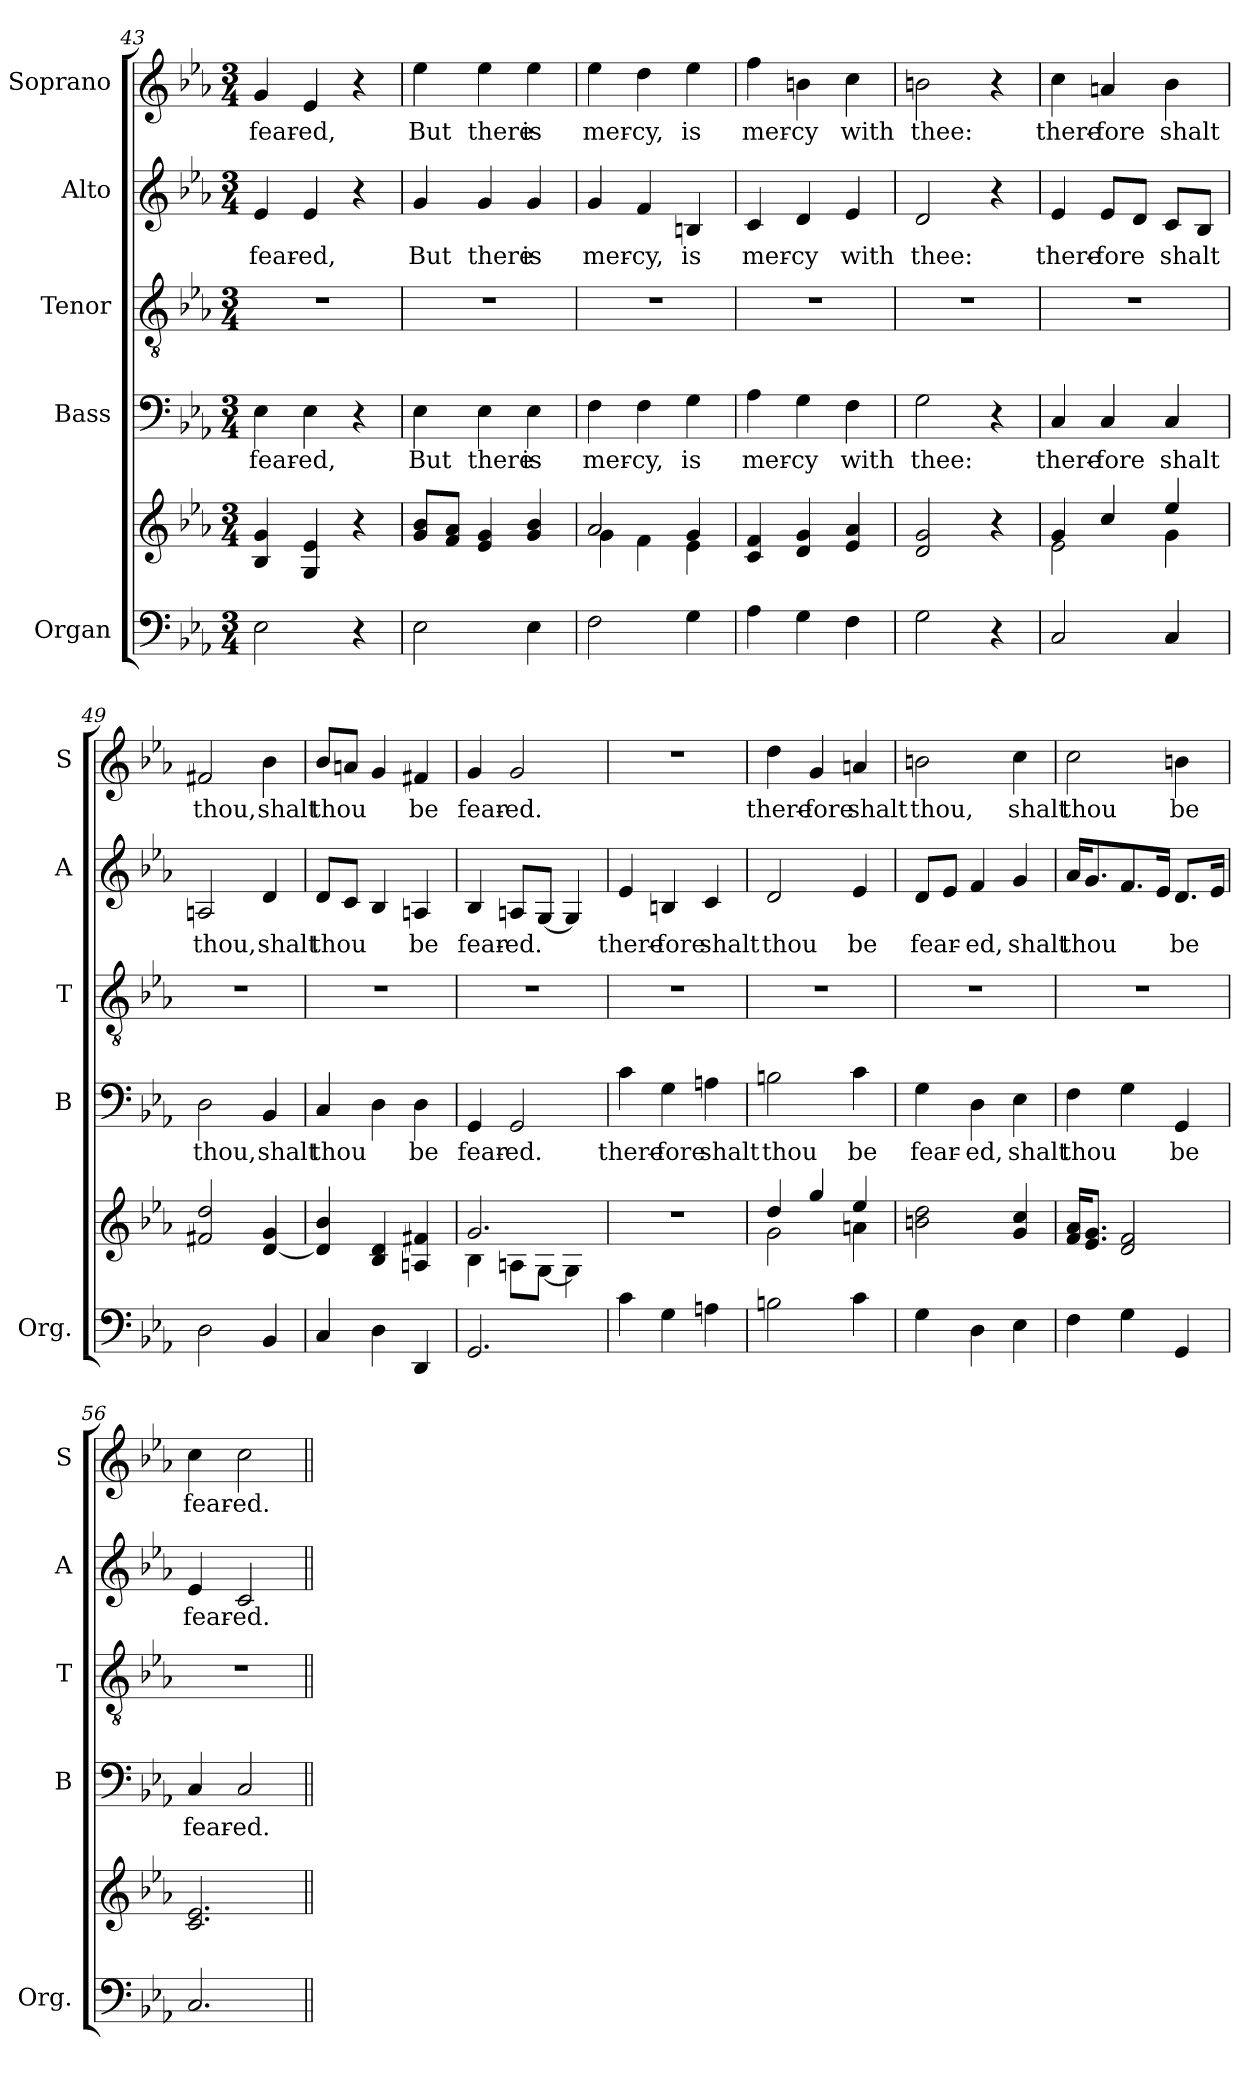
**kern	**kern	**kern	**text	**kern	**kern	**text	**kern	**text
*part5	*part5	*part4	*part4	*part3	*part2	*part2	*part1	*part1
*staff6	*staff5	*staff4	*staff4	*staff3	*staff2	*staff2	*staff1	*staff1
*I"Organ	*	*I"Bass	*	*I"Tenor	*I"Alto	*	*I"Soprano	*
*I'Org.	*	*I'B	*	*I'T	*I'A	*	*I'S	*
*clefF4	*clefG2	*clefF4	*	*clefGv2	*clefG2	*	*clefG2	*
*k[b-e-a-]	*k[b-e-a-]	*k[b-e-a-]	*	*k[b-e-a-]	*k[b-e-a-]	*	*k[b-e-a-]	*
*E-:	*E-:	*E-:	*	*E-:	*E-:	*	*E-:	*
*M3/4	*M3/4	*M3/4	*	*M3/4	*M3/4	*	*M3/4	*
=43	=43	=43	=43	=43	=43	=43	=43	=43
!	!	!	!LO:LY:b	!	!	!LO:LY:b	!	!LO:LY:b
2E-\	4B-!/ 4g!/	4E-\	fear-	2.r	4e-/	fear-	4g/	fear-
!	!	!	!LO:LY:b	!	!	!LO:LY:b	!	!LO:LY:b
.	4G!/ 4e-!/	4E-\	-ed,	.	4e-/	-ed,	4e-/	-ed,
4r	4r	4r	.	.	4r	.	4r	.
!!LO:PB:g=z
=44	=44	=44	=44	=44	=44	=44	=44	=44
!	!	!	!LO:LY:b	!	!	!LO:LY:b	!	!LO:LY:b
2E-\	8g!/ 8b-!/L	4E-\	But	2.r	4g/	But	4ee-\	But
.	8f/ 8a-/J	.	.	.	.	.	.	.
!	!	!	!LO:LY:b	!	!	!LO:LY:b	!	!LO:LY:b
.	4e-!/ 4g!/	4E-\	there	.	4g/	there	4ee-\	there
!	!	!	!LO:LY:b	!	!	!LO:LY:b	!	!LO:LY:b
4E-\	4g!/ 4b-!/	4E-\	is	.	4g/	is	4ee-\	is
=45	=45	=45	=45	=45	=45	=45	=45	=45
*	*^	*	*	*	*	*	*	*
!	!	!	!	!LO:LY:b	!	!	!LO:LY:b	!	!LO:LY:b
2F\	2a-!/	4g!\	4F\	mer-	2.r	4g/	mer-	4ee-\	mer-
!	!	!	!	!LO:LY:b	!	!	!LO:LY:b	!	!LO:LY:b
.	.	4f!\	4F\	-cy,	.	4f/	-cy,	4dd\	-cy,
!	!	!	!	!LO:LY:b	!	!	!LO:LY:b	!	!LO:LY:b
4G\	4g!/	4e-!\	4G\	is	.	4Bn/	is	4ee-\	is
=46	=46	=46	=46	=46	=46	=46	=46	=46	=46
!	!	!	!	!LO:LY:b	!	!	!LO:LY:b	!	!LO:LY:b
*	*v	*v	*	*	*	*	*	*	*
4A-\	4c!/ 4f!/	4A-\	mer-	2.r	4c/	mer-	4ff\	mer-
!	!	!	!LO:LY:b	!	!	!LO:LY:b	!	!LO:LY:b
4G\	4d!/ 4g!/	4G\	-cy	.	4d/	-cy	4bn\	-cy
!	!	!	!LO:LY:b	!	!	!LO:LY:b	!	!LO:LY:b
4F\	4e-!/ 4a-!/	4F\	with	.	4e-/	with	4cc\	with
=47	=47	=47	=47	=47	=47	=47	=47	=47
!	!	!	!LO:LY:b	!	!	!LO:LY:b	!	!LO:LY:b
2G\	2d!/ 2g!/	2G\	thee:	2.r	2d/	thee:	2bn\	thee:
4r	4r	4r	.	.	4r	.	4r	.
=48	=48	=48	=48	=48	=48	=48	=48	=48
*	*^	*	*	*	*	*	*	*
!	!	!	!	!LO:LY:b	!	!	!LO:LY:b	!	!LO:LY:b
2C/	4g!/	2e-!\	4C/	there-	2.r	4e-/	there-	4cc\	there-
!	!	!	!	!LO:LY:b	!	!	!LO:LY:b	!	!LO:LY:b
.	4cc!/	.	4C/	-fore	.	8e-/L	-fore	4an/	-fore
.	.	.	.	.	.	8d/J	.	.	.
!	!	!	!	!LO:LY:b	!	!	!LO:LY:b	!	!LO:LY:b
4C/	4ee-!/	4g!\	4C/	shalt	.	8c/L	shalt	4b-\	shalt
.	.	.	.	.	.	8B-/J	.	.	.
*	*v	*v	*	*	*	*	*	*	*
=49	=49	=49	=49	=49	=49	=49	=49	=49
!	!	!	!LO:LY:b	!	!	!LO:LY:b	!	!LO:LY:b
2D\	2f#X!/ 2dd!/	2D\	thou,	2.r	2An/	thou,	2f#X/	thou,
!	!	!	!LO:LY:b	!	!	!LO:LY:b	!	!LO:LY:b
4BB-/	[4d!/ 4g!/	4BB-/	shalt	.	4d/	shalt	4b-\	shalt
=50	=50	=50	=50	=50	=50	=50	=50	=50
!	!	!	!LO:LY:b	!	!	!LO:LY:b	!	!LO:LY:b
4C/	4d!/] 4b-!/	4C/	thou	2.r	8d/L	thou	8b-/L	thou
.	.	.	.	.	8c/J	.	8an/J	.
4D\	4B-!/ 4d!/	4D\	.	.	4B-/	.	4g/	.
!	!	!	!LO:LY:b	!	!	!LO:LY:b	!	!LO:LY:b
4DD/	4An!/ 4f#X!/	4D\	be	.	4An/	be	4f#X/	be
!!LO:PB:g=z
=51	=51	=51	=51	=51	=51	=51	=51	=51
*	*^	*	*	*	*	*	*	*
!	!	!	!	!LO:LY:b	!	!	!LO:LY:b	!	!LO:LY:b
2.GG/	2.g!/	4B-!\	4GG/	fear-	2.r	4B-/	fear-	4g/	fear-
!	!	!	!	!LO:LY:b	!	!	!LO:LY:b	!	!LO:LY:b
.	.	8An!\L	2GG/	-ed.	.	8An/L	-ed.	2g/	-ed.
.	.	[8G!\J	.	.	.	[8G/J	.	.	.
.	.	4G!\]	.	.	.	4G/]	.	.	.
!!LO:LB:g=z
=52	=52	=52	=52	=52	=52	=52	=52	=52	=52
!	!	!	!	!LO:LY:b	!	!	!LO:LY:b	!	!
*	*v	*v	*	*	*	*	*	*	*
4c\	2.r	4c\	there-	2.r	4e-/	there-	2.r	.
!	!	!	!LO:LY:b	!	!	!LO:LY:b	!	!
4G\	.	4G\	-fore	.	4Bn/	-fore	.	.
!	!	!	!LO:LY:b	!	!	!LO:LY:b	!	!
4An\	.	4An\	shalt	.	4c/	shalt	.	.
=53	=53	=53	=53	=53	=53	=53	=53	=53
*	*^	*	*	*	*	*	*	*
!	!	!	!	!LO:LY:b	!	!	!LO:LY:b	!	!LO:LY:b
2Bn\	4dd!/	2g!\	2Bn\	thou	2.r	2d/	thou	4dd\	there-
!	!	!	!	!	!	!	!	!	!LO:LY:b
.	4gg!/	.	.	.	.	.	.	4g/	-fore
!	!	!	!	!LO:LY:b	!	!	!LO:LY:b	!	!LO:LY:b
4c\	4ee-!/	4an!\	4c\	be	.	4e-/	be	4an/	shalt
=54	=54	=54	=54	=54	=54	=54	=54	=54	=54
!	!	!	!	!LO:LY:b	!	!	!LO:LY:b	!	!LO:LY:b
*	*v	*v	*	*	*	*	*	*	*
4G\	2bn!\ 2dd!\	4G\	fear-	2.r	8d/L	fear-	2bn\	thou,
.	.	.	.	.	8e-/J	.	.	.
!	!	!	!LO:LY:b	!	!	!LO:LY:b	!	!
4D\	.	4D\	-ed,	.	4f/	-ed,	.	.
!	!	!	!LO:LY:b	!	!	!LO:LY:b	!	!LO:LY:b
4E-\	4g!/ 4cc!/	4E-\	shalt	.	4g/	shalt	4cc\	shalt
=55	=55	=55	=55	=55	=55	=55	=55	=55
!	!	!	!LO:LY:b	!	!	!LO:LY:b	!	!LO:LY:b
4F\	16f!/ 16a-!/KL	4F\	thou	2.r	16a-/KL	thou	2cc\	thou
.	8.e-/ 8.g/J	.	.	.	8.g/	.	.	.
4G\	2d!/ 2f!/	4G\	.	.	8.f/	.	.	.
.	.	.	.	.	16e-/Jk	.	.	.
!	!	!	!LO:LY:b	!	!	!LO:LY:b	!	!LO:LY:b
4GG/	.	4GG/	be	.	8.d/L	be	4bn\	be
.	.	.	.	.	16e-/Jk	.	.	.
=56	=56	=56	=56	=56	=56	=56	=56	=56
!	!	!	!LO:LY:b	!	!	!LO:LY:b	!	!LO:LY:b
2.C/	2.c!/ 2.e-!/	4C/	fear-	2.r	4e-/	fear-	4cc\	fear-
!	!	!	!LO:LY:b	!	!	!LO:LY:b	!	!LO:LY:b
.	.	2C/	-ed.	.	2c/	-ed.	2cc\	-ed.
=||	=||	=||	=||	=||	=||	=||	=||	=||
*-	*-	*-	*-	*-	*-	*-	*-	*-
